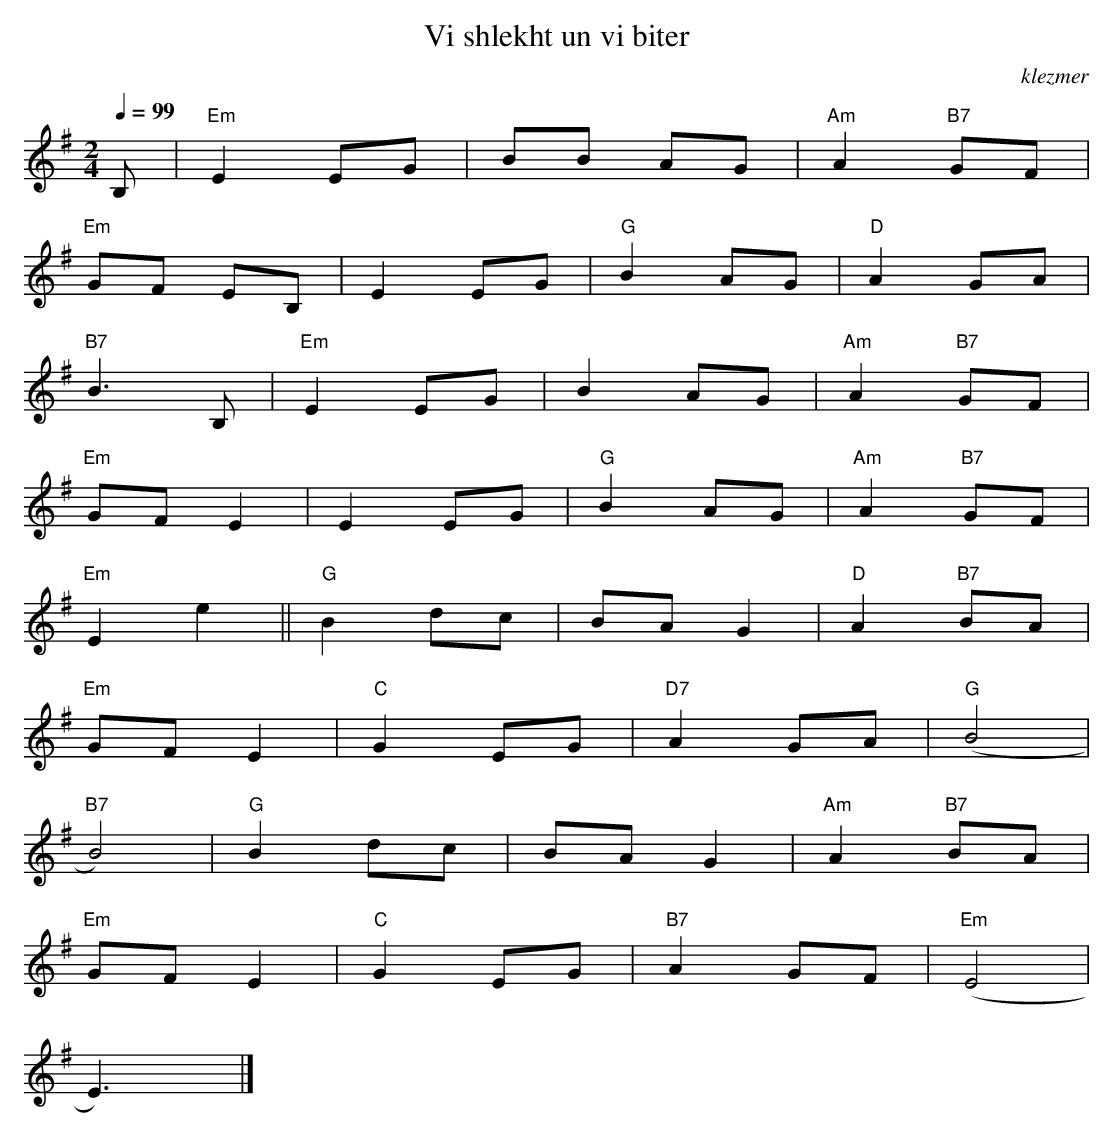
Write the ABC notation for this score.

X:1
T:Vi shlekht un vi biter
O:klezmer
M:2/4
L:1/8
Q:1/4=99
K:Em
B,|"Em" E2 EG |BB AG |"Am" A2 "B7" GF |
"Em" GF EB, |E2 EG |"G" B2 AG |"D" A2 GA |
"B7" B3 B,|"Em" E2 EG |B2 AG |"Am" A2 "B7" GF |
"Em" GF E2 |E2 EG |"G" B2 AG |"Am" A2 "B7" GF |
"Em" E2 e2 ||"G" B2 dc |BA G2 |"D" A2 "B7" BA |
"Em" GF E2 |"C" G2 EG |"D7" A2 GA |"G" (B4 |
"B7" B4) |"G" B2 dc |BA G2 |"Am" A2 "B7" BA |
"Em" GF E2 |"C" G2 EG |"B7" A2 GF |"Em" (E4 |
E3) |]
